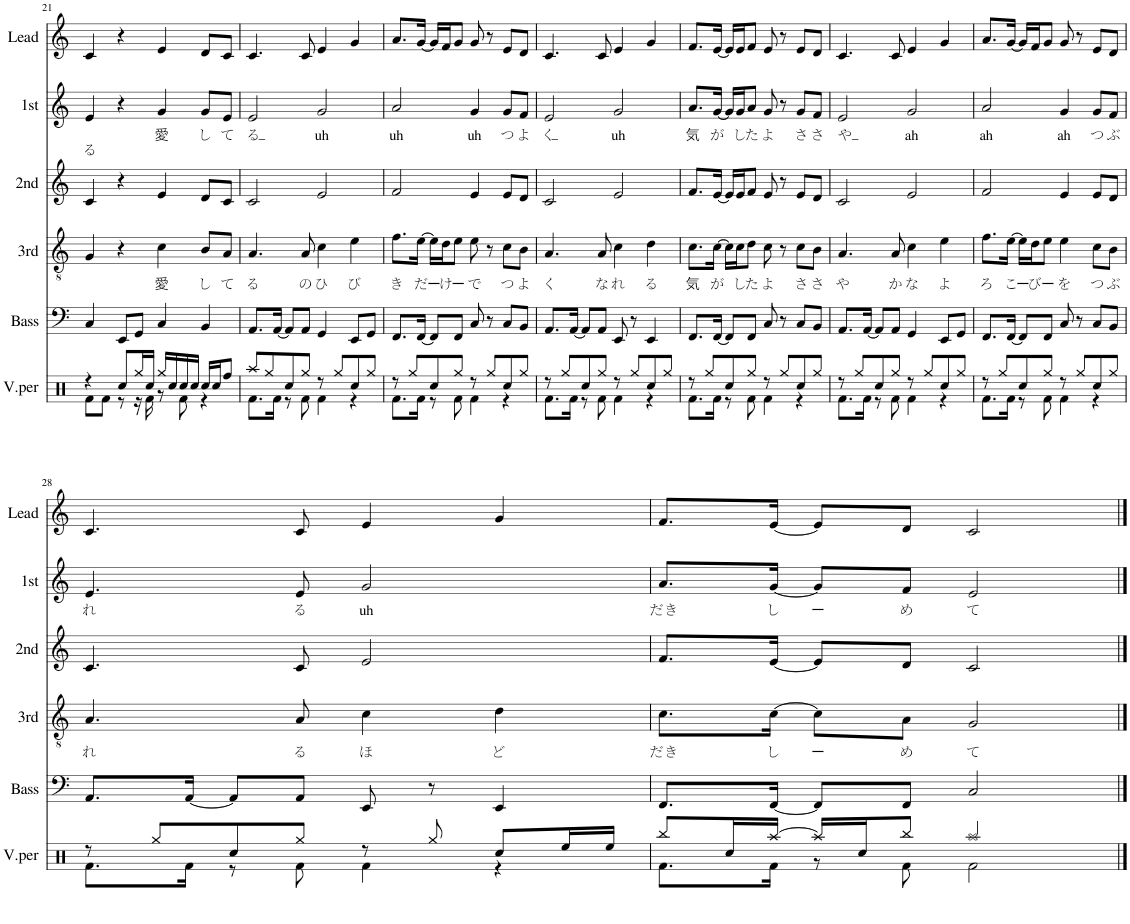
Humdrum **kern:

**kern	**kern	**kern	**text	**kern	**kern	**text	**text	**kern
*part6	*part5	*part4	*part4	*part3	*part2	*part2	*part2	*part1
*staff6	*staff5	*staff4	*staff4	*staff3	*staff2	*staff2	*staff2	*staff1
*I"V.per	*I"Bass	*I"3rd	*	*I"2nd	*I"1st	*	*	*I"Lead
*I'V.per	*I'Bass	*I'3rd	*	*I'2nd	*I'1st	*	*	*I'Lead
!!LO:PB:g=z
*clefX	*clefF4	*clefGv2	*	*clefG2	*clefG2	*	*	*clefG2
*k[]	*k[]	*k[]	*	*k[]	*k[]	*	*	*k[]
*M4/4	*M4/4	*M4/4	*	*M4/4	*M4/4	*	*	*M4/4
=21	=21	=21	=21	=21	=21	=21	=21	=21
*^	*	*	*	*	*	*	*	*
!	!	!	!	!	!	!	!	!LO:LY:b	!
4r	8Rf\L	4C/	4G/	.	4c/	4e/	.	る	4c/
.	8Rf\J	.	.	.	.	.	.	.	.
8Rcc/L	8r	8EE/L	4r	.	4r	4r	.	.	4r
16Rgg/L	16r	8GG/J	.	.	.	.	.	.	.
16Rcc/JJ	16Rf\	.	.	.	.	.	.	.	.
!	!	!	!	!LO:LY:b	!	!	!LO:LY:b	!	!
16Rgg/LL	8r	4C/	4c\	愛	4e/	4g/	愛	.	4e/
16Rcc/	.	.	.	.	.	.	.	.	.
16Rcc/	8Rf\	.	.	.	.	.	.	.	.
16Rcc/JJ	.	.	.	.	.	.	.	.	.
!	!	!	!	!LO:LY:b	!	!	!LO:LY:b	!	!
16Rcc/LL	4r	4BB/	8B/L	し	8d/L	8g/L	し	.	8d/L
16Rcc/J	.	.	.	.	.	.	.	.	.
!	!	!	!	!LO:LY:b	!	!	!LO:LY:b	!	!
8Rff/J	.	.	8A/J	て	8c/J	8e/J	て	.	8c/J
=22	=22	=22	=22	=22	=22	=22	=22	=22	=22
!	!	!	!	!LO:LY:b	!	!	!LO:LY:b	!	!
8Raa/L	8.Rf\L	8.AA/L	4.A/	る	2c/	2e/	る	.	4.c/
8Rgg/	.	.	.	.	.	.	.	.	.
.	16Rf\Jk	[16AA/Jk	.	.	.	.	.	.	.
8Rcc/	8r	8AA/L]	.	.	.	.	.	.	.
!	!	!	!	!LO:LY:b	!	!	!	!	!
8Rgg/J	8Rf\	8AA/J	8A/	の	.	.	.	.	8c/
!	!	!	!	!LO:LY:b	!	!	!LO:LY:b	!	!
8r	4Rf\	4GG/	4c\	ひ	2e/	2g/	uh	.	4e/
8Rgg/L	.	.	.	.	.	.	.	.	.
!	!	!	!	!LO:LY:b	!	!	!	!	!
8Rcc/	4r	8EE/L	4e\	び	.	.	.	.	4g/
8Rgg/J	.	8GG/J	.	.	.	.	.	.	.
=23	=23	=23	=23	=23	=23	=23	=23	=23	=23
!	!	!	!	!LO:LY:b	!	!	!LO:LY:b	!	!
8r	8.Rf\L	8.FF/L	8.f\L	き	2f/	2a/	uh	.	8.a/L
8Rgg/L	.	.	.	.	.	.	.	.	.
!	!	!	!	!LO:LY:b	!	!	!	!	!
.	16Rf\Jk	[16FF/Jk	[16e\Jk	だ	.	.	.	.	[16g/Jk
!	!	!	!	!LO:LY:b	!	!	!	!	!
8Rcc/	8r	8FF/L]	16e\LL]	ー	.	.	.	.	16g/LL]
!	!	!	!	!LO:LY:b	!	!	!	!	!
.	.	.	16d\J	け	.	.	.	.	16f/J
!	!	!	!	!LO:LY:b	!	!	!	!	!
8Rgg/J	8Rf\	8FF/J	8e\J	ー	.	.	.	.	8g/J
!	!	!	!	!LO:LY:b	!	!	!LO:LY:b	!	!
8r	4Rf\	8C/	8e\	で	4e/	4g/	uh	.	8g/
8Rgg/L	.	8r	8r	.	.	.	.	.	8r
!	!	!	!	!LO:LY:b	!	!	!LO:LY:b	!	!
8Rcc/	4r	8C/L	8c\L	つ	8e/L	8g/L	つ	.	8e/L
!	!	!	!	!LO:LY:b	!	!	!LO:LY:b	!	!
8Rgg/J	.	8BB/J	8B\J	よ	8d/J	8f/J	よ	.	8d/J
=24	=24	=24	=24	=24	=24	=24	=24	=24	=24
!	!	!	!	!LO:LY:b	!	!	!LO:LY:b	!	!
8r	8.Rf\L	8.AA/L	4.A/	く	2c/	2e/	く	.	4.c/
8Rgg/L	.	.	.	.	.	.	.	.	.
.	16Rf\Jk	[16AA/Jk	.	.	.	.	.	.	.
8Rcc/	8r	8AA/L]	.	.	.	.	.	.	.
!	!	!	!	!LO:LY:b	!	!	!	!	!
8Rgg/J	8Rf\	8AA/J	8A/	な	.	.	.	.	8c/
!	!	!	!	!LO:LY:b	!	!	!LO:LY:b	!	!
8r	4Rf\	8EE/	4c\	れ	2e/	2g/	uh	.	4e/
8Rgg/L	.	8r	.	.	.	.	.	.	.
!	!	!	!	!LO:LY:b	!	!	!	!	!
8Rcc/	4r	4EE/	4d\	る	.	.	.	.	4g/
8Rgg/J	.	.	.	.	.	.	.	.	.
=25	=25	=25	=25	=25	=25	=25	=25	=25	=25
!	!	!	!	!LO:LY:b	!	!	!LO:LY:b	!	!
8r	8.Rf\L	8.FF/L	8.c\L	気	8.f/L	8.a/L	気	.	8.f/L
8Rgg/L	.	.	.	.	.	.	.	.	.
!	!	!	!	!LO:LY:b	!	!	!LO:LY:b	!	!
.	16Rf\Jk	[16FF/Jk	[16c\Jk	が	[16e/Jk	[16g/Jk	が	.	[16e/Jk
8Rcc/	8r	8FF/L]	16c\LL]	.	16e/LL]	16g/LL]	.	.	16e/LL]
!	!	!	!	!LO:LY:b	!	!	!LO:LY:b	!	!
.	.	.	16c\J	し	16e/J	16g/J	し	.	16e/J
!	!	!	!	!LO:LY:b	!	!	!LO:LY:b	!	!
8Rgg/J	8Rf\	8FF/J	8d\J	た	8f/J	8a/J	た	.	8f/J
!	!	!	!	!LO:LY:b	!	!	!LO:LY:b	!	!
8r	4Rf\	8C/	8c\	よ	8e/	8g/	よ	.	8e/
8Rgg/L	.	8r	8r	.	8r	8r	.	.	8r
!	!	!	!	!LO:LY:b	!	!	!LO:LY:b	!	!
8Rcc/	4r	8C/L	8c\L	さ	8e/L	8g/L	さ	.	8e/L
!	!	!	!	!LO:LY:b	!	!	!LO:LY:b	!	!
8Rgg/J	.	8BB/J	8B\J	さ	8d/J	8f/J	さ	.	8d/J
=26	=26	=26	=26	=26	=26	=26	=26	=26	=26
!	!	!	!	!LO:LY:b	!	!	!LO:LY:b	!	!
8r	8.Rf\L	8.AA/L	4.A/	や	2c/	2e/	や	.	4.c/
8Rgg/L	.	.	.	.	.	.	.	.	.
.	16Rf\Jk	[16AA/Jk	.	.	.	.	.	.	.
8Rcc/	8r	8AA/L]	.	.	.	.	.	.	.
!	!	!	!	!LO:LY:b	!	!	!	!	!
8Rgg/J	8Rf\	8AA/J	8A/	か	.	.	.	.	8c/
!	!	!	!	!LO:LY:b	!	!	!LO:LY:b	!	!
8r	4Rf\	4GG/	4c\	な	2e/	2g/	ah	.	4e/
8Rgg/L	.	.	.	.	.	.	.	.	.
!	!	!	!	!LO:LY:b	!	!	!	!	!
8Rcc/	4r	8EE/L	4e\	よ	.	.	.	.	4g/
8Rgg/J	.	8GG/J	.	.	.	.	.	.	.
=27	=27	=27	=27	=27	=27	=27	=27	=27	=27
!	!	!	!	!LO:LY:b	!	!	!LO:LY:b	!	!
8r	8.Rf\L	8.FF/L	8.f\L	ろ	2f/	2a/	ah	.	8.a/L
8Rgg/L	.	.	.	.	.	.	.	.	.
!	!	!	!	!LO:LY:b	!	!	!	!	!
.	16Rf\Jk	[16FF/Jk	[16e\Jk	こ	.	.	.	.	[16g/Jk
!	!	!	!	!LO:LY:b	!	!	!	!	!
8Rcc/	8r	8FF/L]	16e\LL]	ー	.	.	.	.	16g/LL]
!	!	!	!	!LO:LY:b	!	!	!	!	!
.	.	.	16d\J	び	.	.	.	.	16f/J
!	!	!	!	!LO:LY:b	!	!	!	!	!
8Rgg/J	8Rf\	8FF/J	8e\J	ー	.	.	.	.	8g/J
!	!	!	!	!LO:LY:b	!	!	!LO:LY:b	!	!
8r	4Rf\	8C/	4e\	を	4e/	4g/	ah	.	8g/
8Rgg/L	.	8r	.	.	.	.	.	.	8r
!	!	!	!	!LO:LY:b	!	!	!LO:LY:b	!	!
8Rcc/	4r	8C/L	8c\L	つ	8e/L	8g/L	つ	.	8e/L
!	!	!	!	!LO:LY:b	!	!	!LO:LY:b	!	!
8Rgg/J	.	8BB/J	8B\J	ぶ	8d/J	8f/J	ぶ	.	8d/J
!!LO:LB:g=z
=28	=28	=28	=28	=28	=28	=28	=28	=28	=28
!	!	!	!	!LO:LY:b	!	!	!LO:LY:b	!	!
8r	8.Rf\L	8.AA/L	4.A/	れ	4.c/	4.e/	れ	.	4.c/
8Rgg/L	.	.	.	.	.	.	.	.	.
.	16Rf\Jk	[16AA/Jk	.	.	.	.	.	.	.
8Rcc/	8r	8AA/L]	.	.	.	.	.	.	.
!	!	!	!	!LO:LY:b	!	!	!LO:LY:b	!	!
8Rgg/J	8Rf\	8AA/J	8A/	る	8c/	8e/	る	.	8c/
!	!	!	!	!LO:LY:b	!	!	!LO:LY:b	!	!
8r	4Rf\	8EE/	4c\	ほ	2e/	2g/	uh	.	4e/
8Rgg/	.	8r	.	.	.	.	.	.	.
!	!	!	!	!LO:LY:b	!	!	!	!	!
8Rcc/L	4r	4EE/	4d\	ど	.	.	.	.	4g/
16Ree/L	.	.	.	.	.	.	.	.	.
16Ree/JJ	.	.	.	.	.	.	.	.	.
=29	=29	=29	=29	=29	=29	=29	=29	=29	=29
!	!	!	!	!LO:LY:b	!	!	!LO:LY:b	!	!
8Rbb/L	8.Rf\L	8.FF/L	8.c\L	だき	8.f/L	8.a/L	だき	.	8.f/L
16Rcc/L	.	.	.	.	.	.	.	.	.
!	!	!	!	!LO:LY:b	!	!	!LO:LY:b	!	!
[16Raa/JJ	16Rf\Jk	[16FF/Jk	[16c\Jk	し	[16e/Jk	[16g/Jk	し	.	[16e/Jk
!	!	!	!	!LO:LY:b	!	!	!LO:LY:b	!	!
16Raa/LL]	8r	8FF/L]	8c\L]	ー	8e/L]	8g/L]	ー	.	8e/L]
16Rcc/J	.	.	.	.	.	.	.	.	.
!	!	!	!	!LO:LY:b	!	!	!LO:LY:b	!	!
8Rbb/J	8Rf\	8FF/J	8A\J	め	8d/J	8f/J	め	.	8d/J
!	!	!	!	!LO:LY:b	!	!	!LO:LY:b	!	!
2Raa/	2Rf\	2C/	2G/	て	2c/	2e/	て	.	2c/
*v	*v	*	*	*	*	*	*	*	*
==	==	==	==	==	==	==	==	==
*-	*-	*-	*-	*-	*-	*-	*-	*-
